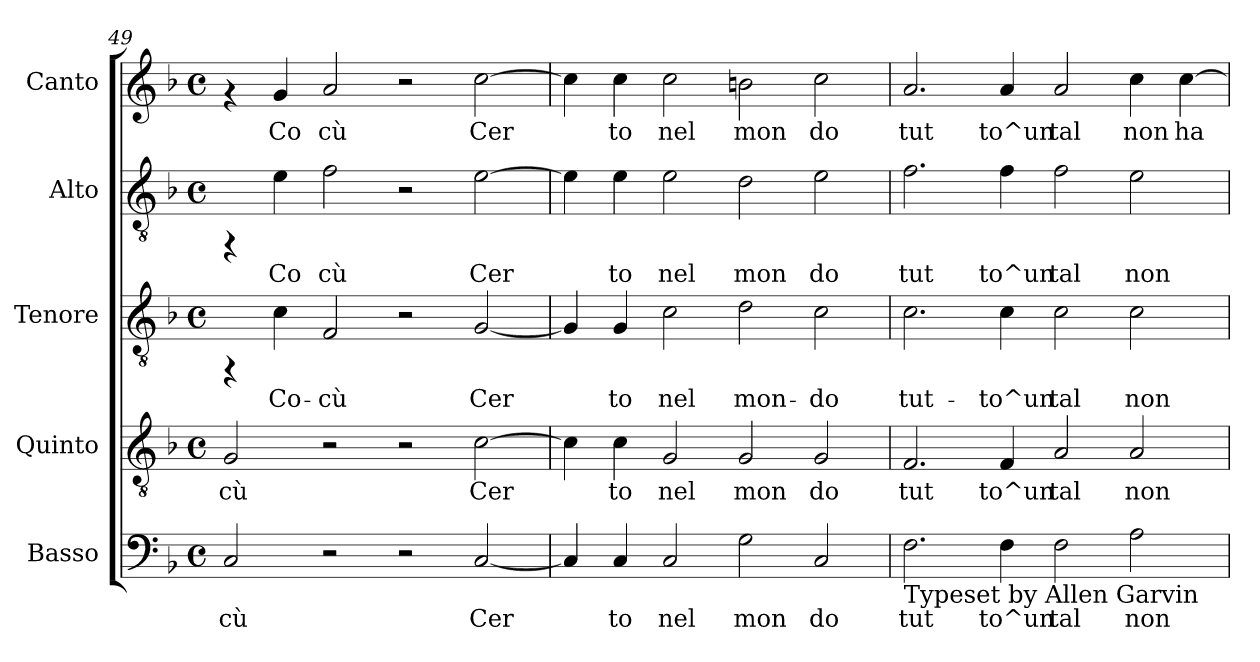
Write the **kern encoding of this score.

**kern	**text	**kern	**text	**kern	**text	**kern	**text	**kern	**text
*part5	*part5	*part4	*part4	*part3	*part3	*part2	*part2	*part1	*part1
*staff5	*staff5	*staff4	*staff4	*staff3	*staff3	*staff2	*staff2	*staff1	*staff1
*I"Basso	*	*I"Quinto	*	*I"Tenore	*	*I"Alto	*	*I"Canto	*
!!LO:PB:g=z
*clefF4	*	*clefGv2	*	*clefGv2	*	*clefGv2	*	*clefG2	*
*k[b-]	*	*k[b-]	*	*k[b-]	*	*k[b-]	*	*k[b-]	*
*F:	*	*F:	*	*F:	*	*F:	*	*F:	*
*M4/4	*	*M4/4	*	*M4/4	*	*M4/4	*	*M4/4	*
*met(c)	*	*met(c)	*	*met(c)	*	*met(c)	*	*met(c)	*
=49	=49	=49	=49	=49	=49	=49	=49	=49	=49
!	!LO:LY:b:cj	!	!LO:LY:b:cj	!	!	!	!	!	!
2C/	cù	2G/	-cù	4rFF	.	4rFF	.	4rf	.
!	!	!	!	!	!LO:LY:b:cj	!	!LO:LY:b:cj	!	!LO:LY:b:cj
.	.	.	.	4c\	Co-	4e\	Co	4g/	Co
!	!	!	!	!	!LO:LY:b:cj	!	!LO:LY:b:cj	!	!LO:LY:b:cj
2r	.	2r	.	2F/	-cù	2f\	cù	2a/	cù
2r	.	2r	.	2r	.	2r	.	2r	.
!	!LO:LY:b:cj	!	!LO:LY:b:cj	!	!LO:LY:b:cj	!	!LO:LY:b:cj	!	!LO:LY:b:cj
[<2C/	Cer	[>2c\	Cer	[<2G/	Cer-	[>2e\	Cer	[>2cc\	Cer
=50	=50	=50	=50	=50	=50	=50	=50	=50	=50
!	!LO:LY:b:cj	!	!LO:LY:b:cj	!	!LO:LY:b:cj	!	!LO:LY:b:cj	!	!LO:LY:b:cj
4C/]	.	4c\]	.	4G/]	--	4e\]	.	4cc\]	.
!	!LO:LY:b:cj	!	!LO:LY:b:cj	!	!LO:LY:b:cj	!	!LO:LY:b:cj	!	!LO:LY:b:cj
4C/	to	4c\	to	4G/	-to	4e\	to	4cc\	to
!	!LO:LY:b:cj	!	!LO:LY:b:cj	!	!LO:LY:b:cj	!	!LO:LY:b:cj	!	!LO:LY:b:cj
2C/	nel	2G/	nel	2c\	nel	2e\	nel	2cc\	nel
!	!LO:LY:b:cj	!	!LO:LY:b:cj	!	!LO:LY:b:cj	!	!LO:LY:b:cj	!	!LO:LY:b:cj
2G\	mon	2G/	mon	2d\	mon-	2d\	mon	2bn\	mon
!	!LO:LY:b:cj	!	!LO:LY:b:cj	!	!LO:LY:b:cj	!	!LO:LY:b:cj	!	!LO:LY:b:cj
2C/	do	2G/	do	2c\	-do	2e\	do	2cc\	do
=51	=51	=51	=51	=51	=51	=51	=51	=51	=51
!LO:TX:b:t=Typeset by Allen Garvin	!	!	!	!	!	!	!	!	!
!	!LO:LY:b:cj	!	!LO:LY:b:cj	!	!LO:LY:b:cj	!	!LO:LY:b:cj	!	!LO:LY:b:cj
2.F\	tut	2.F/	tut	2.c\	tut-	2.f\	tut	2.a/	tut
!	!LO:LY:b:cj	!	!LO:LY:b:cj	!	!LO:LY:b:cj	!	!LO:LY:b:cj	!	!LO:LY:b:cj
4F\	to^un	4F/	to^un	4c\	-to^un	4f\	to^un	4a/	to^un
!	!LO:LY:b:cj	!	!LO:LY:b:cj	!	!LO:LY:b:cj	!	!LO:LY:b:cj	!	!LO:LY:b:cj
2F\	tal	2A/	tal	2c\	tal	2f\	tal	2a/	tal
!	!LO:LY:b:cj	!	!LO:LY:b:cj	!	!LO:LY:b:cj	!	!LO:LY:b:cj	!	!LO:LY:b:cj
2A\	non	2A/	non	2c\	non	2e\	non	4cc\	non
!	!	!	!	!	!	!	!	!	!LO:LY:b:cj
.	.	.	.	.	.	.	.	[>4cc\	ha
=	=	=	=	=	=	=	=	=	=
*-	*-	*-	*-	*-	*-	*-	*-	*-	*-
